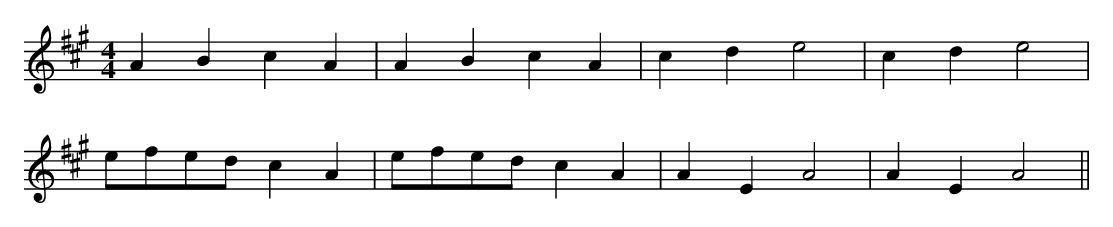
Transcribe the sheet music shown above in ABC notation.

X:1
M:4/4
K:A
A2 B2 c2 A2|A2 B2 c2 A2|c2 d2 e4|c2 d2 e4|
efed c2A2|efed c2A2|A2 E2 A4|A2 E2 A4||
